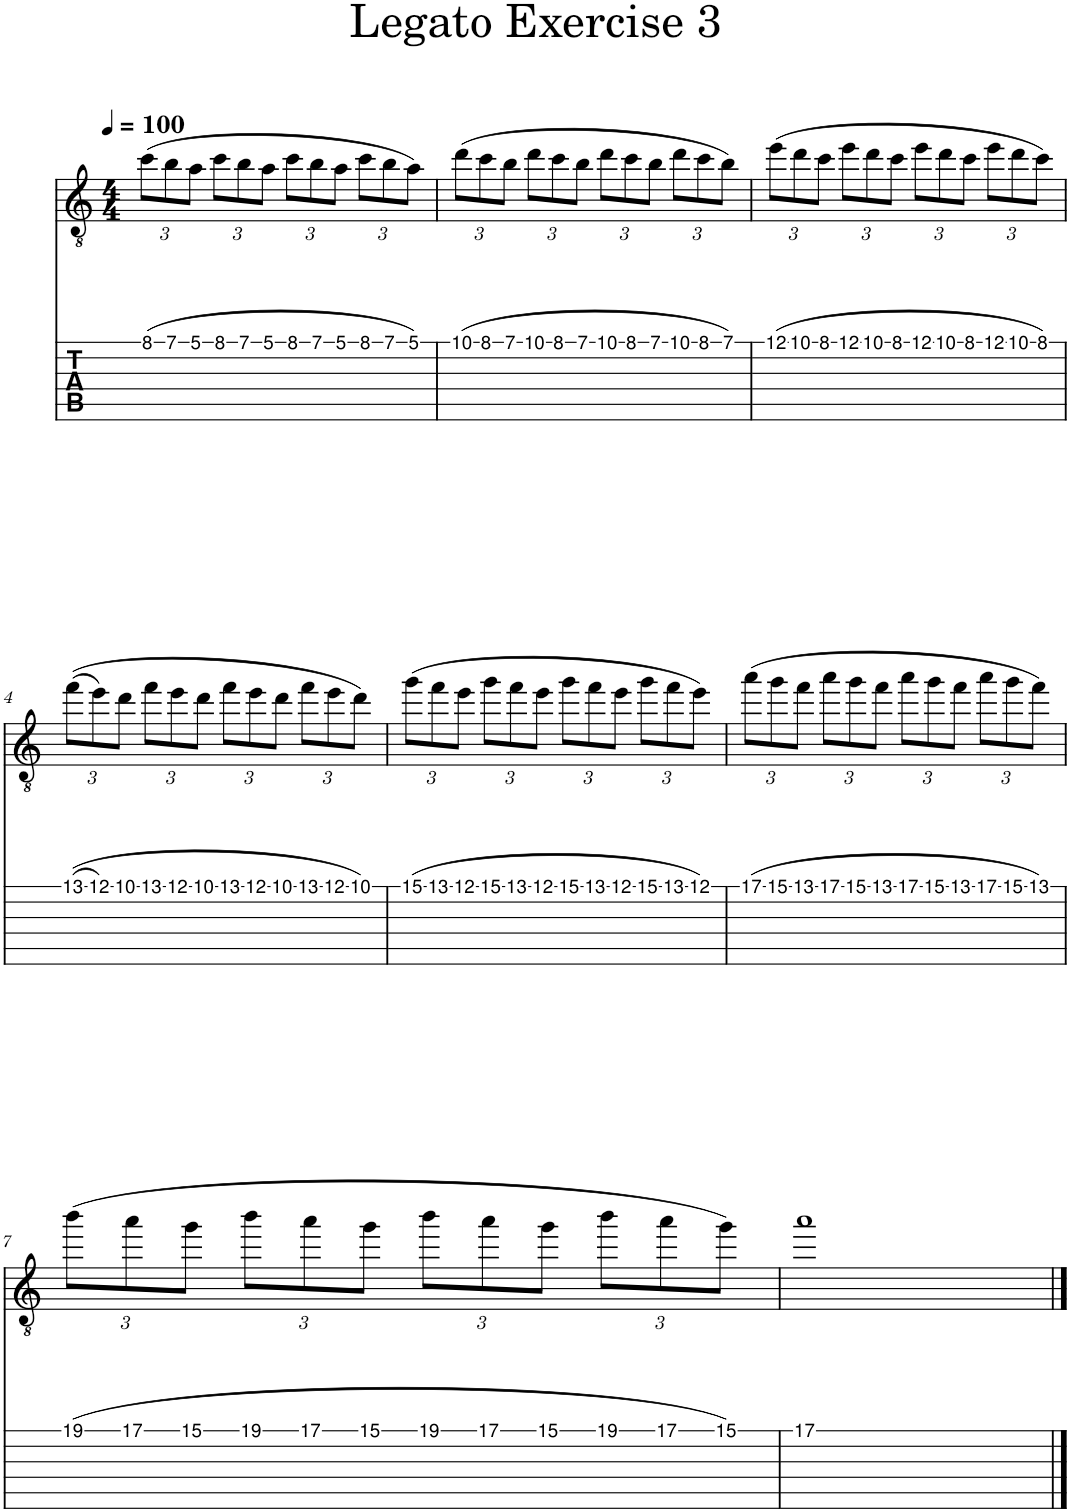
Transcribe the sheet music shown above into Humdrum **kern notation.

**kern	**kern
*part1	*part1
*staff2	*staff1
*I"Guitar	*
*I'Guit.	*
*stria6	*
*	*clefGv2
*k[]	*k[]
*M4/4	*M4/4
*MM100	*MM100
*Xbrackettup	*Xbrackettup
=1	=1
12ccL	(12cc\L
12b	12b\
12aJ	12a\J
12ccL	12cc\L
12b	12b\
12aJ	12a\J
12ccL	12cc\L
12b	12b\
12aJ	12a\J
12ccL	12cc\L
12b	12b\
12aJ	12a\J)
=2	=2
12ddL	(12dd\L
12cc	12cc\
12bJ	12b\J
12ddL	12dd\L
12cc	12cc\
12bJ	12b\J
12ddL	12dd\L
12cc	12cc\
12bJ	12b\J
12ddL	12dd\L
12cc	12cc\
12bJ	12b\J)
=3	=3
12eeL	(12ee\L
12dd	12dd\
12ccJ	12cc\J
12eeL	12ee\L
12dd	12dd\
12ccJ	12cc\J
12eeL	12ee\L
12dd	12dd\
12ccJ	12cc\J
12eeL	12ee\L
12dd	12dd\
12ccJ	12cc\J)
!!LO:LB:g=z
=4	=4
12ffL	((12ff\L
12ee	12ee\)
12ddJ	12dd\J
12ffL	12ff\L
12ee	12ee\
12ddJ	12dd\J
12ffL	12ff\L
12ee	12ee\
12ddJ	12dd\J
12ffL	12ff\L
12ee	12ee\
12ddJ	12dd\J)
=5	=5
12ggL	(12gg\L
12ff	12ff\
12eeJ	12ee\J
12ggL	12gg\L
12ff	12ff\
12eeJ	12ee\J
12ggL	12gg\L
12ff	12ff\
12eeJ	12ee\J
12ggL	12gg\L
12ff	12ff\
12eeJ	12ee\J)
=6	=6
12aaL	(12aa\L
12gg	12gg\
12ffJ	12ff\J
12aaL	12aa\L
12gg	12gg\
12ffJ	12ff\J
12aaL	12aa\L
12gg	12gg\
12ffJ	12ff\J
12aaL	12aa\L
12gg	12gg\
12ffJ	12ff\J)
!!LO:LB:g=z
=7	=7
12bbL	(12bb\L
12aa	12aa\
12ggJ	12gg\J
12bbL	12bb\L
12aa	12aa\
12ggJ	12gg\J
12bbL	12bb\L
12aa	12aa\
12ggJ	12gg\J
12bbL	12bb\L
12aa	12aa\
12ggJ	12gg\J)
=8	=8
1aa	1aa
==	==
*-	*-
